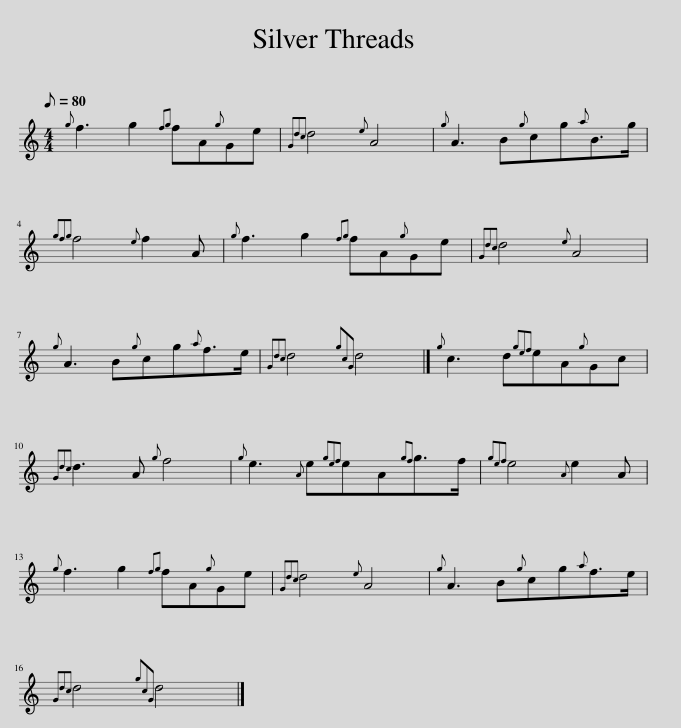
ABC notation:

X:1
L:1/8
Q:1/8=80
M:4/4
I:linebreak $
K:C
V:1 treble
V:1
{g} f3 g2{fg} fA{g}Ge |{Gdc} d4{e} A4 |{g} A3 B{g}cg{a}B>g |${gfg} f4{e} f2 A |{g} f3 g2{fg} fA{g}Ge | %5
{Gdc} d4{e} A4 |${g} A3 B{g}cg{a}f>e |{Gdc} d4{gcG} d4 |]{g} c3 d{gef}eA{g}Gc |${Gdc} d3 A{g} f4 | %10
{g} e3{A} e{gef}eA{gf}g>f |{gef} e4{A} e2 A |${g} f3 g2{fg} fA{g}Ge |{Gdc} d4{e} A4 |{g} A3 B{g}cg{a}f>e |$ %15
{Gdc} d4{gcG} d4 |] %16
